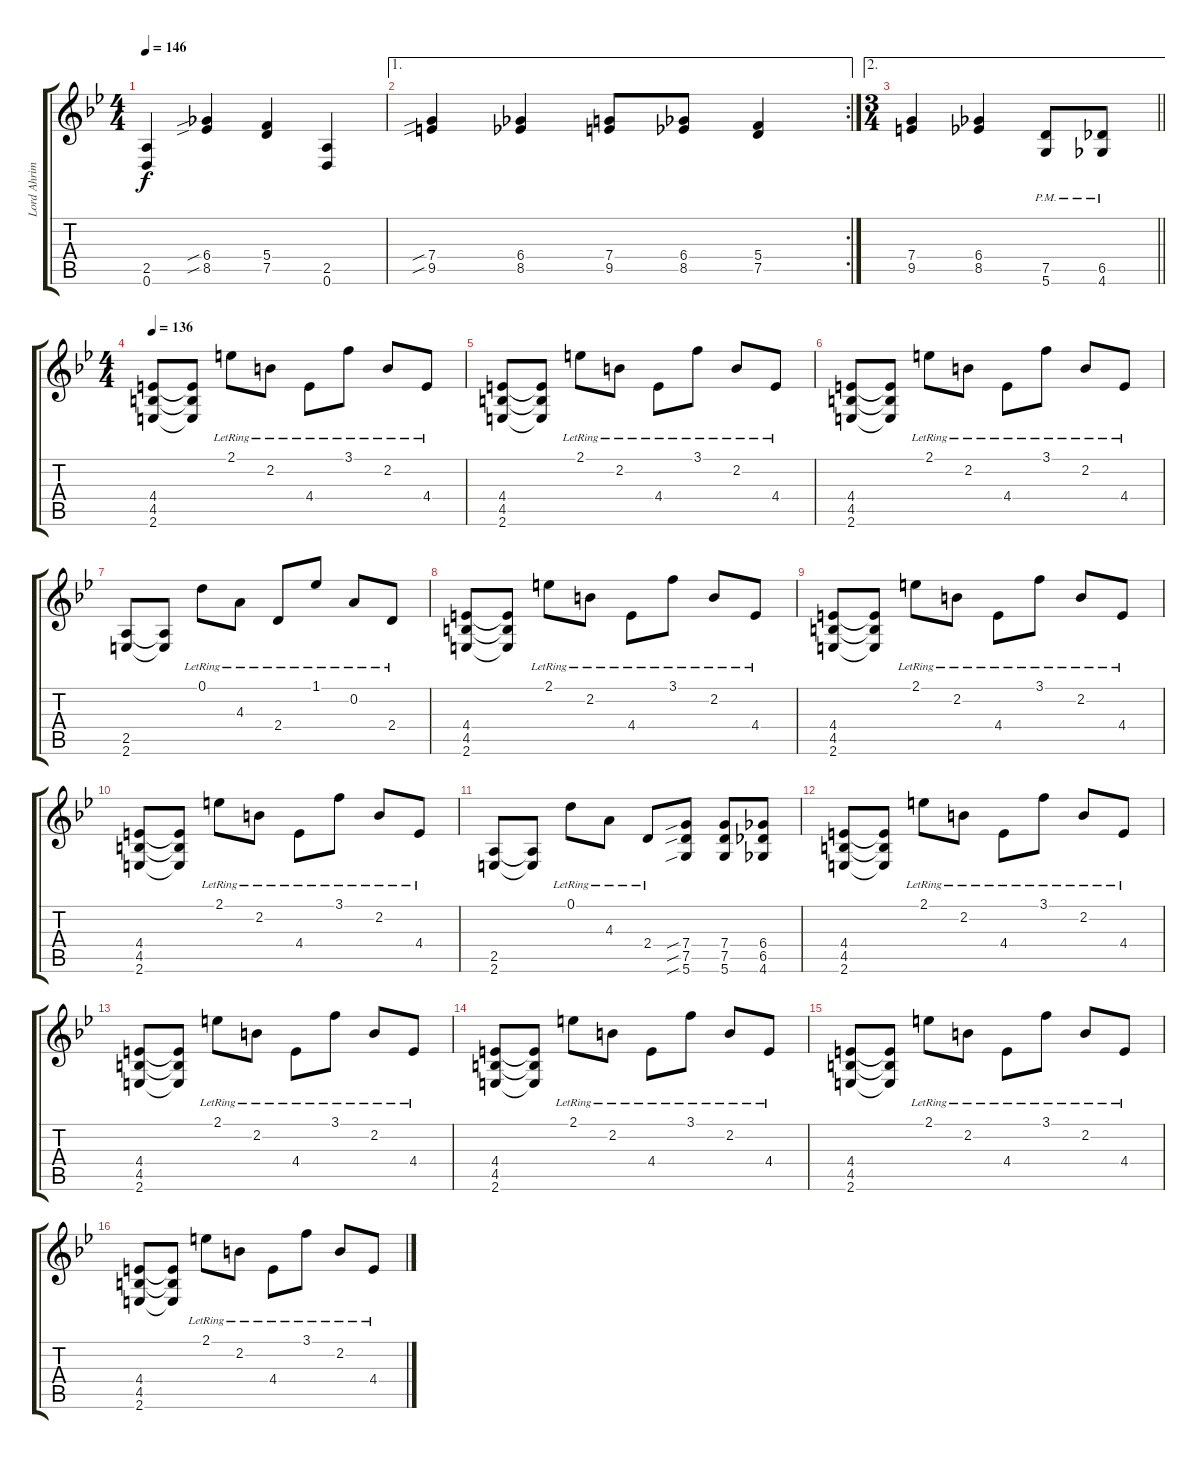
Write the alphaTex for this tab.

\track ("Lord Ahriman" "Lord Ahrim") {instrument distortionguitar}
\staff {score tabs}
\tuning (D4 A3 F3 C3 G2 D2) {hide}
\ts (4 4)
\tempo 146
\clef g2
\ks bb
(2.5 0.6).4{dy f} (6.4{sib} 8.5{sib}).4 (5.4 7.5).4 (2.5 0.6).4 |
\ae 1
\rc 2
(7.4{sib} 9.5{sib}).4 (6.4 8.5).4 (7.4 9.5).8 (6.4 8.5).8 (5.4 7.5).4 |
\ae 2
\ts (3 4)
\barLineRight lightlight
(7.4 9.5).4 (6.4 8.5).4 (7.5{pm} 5.6{pm}).8 (6.5{pm} 4.6{pm}).8 |
\ts (4 4)
\tempo 136
(4.4 4.5 2.6).8 (4.4{t} 4.5{t} 2.6{t}).8 2.1{lr}.8 2.2{lr}.8 4.4{lr}.8 3.1{lr}.8 2.2{lr}.8 4.4{lr}.8 |
(4.4 4.5 2.6).8 (4.4{t} 4.5{t} 2.6{t}).8 2.1{lr}.8 2.2{lr}.8 4.4{lr}.8 3.1{lr}.8 2.2{lr}.8 4.4{lr}.8 |
(4.4 4.5 2.6).8 (4.4{t} 4.5{t} 2.6{t}).8 2.1{lr}.8 2.2{lr}.8 4.4{lr}.8 3.1{lr}.8 2.2{lr}.8 4.4{lr}.8 |
(2.5 2.6).8 (2.5{t} 2.6{t}).8 0.1{lr}.8 4.3{lr}.8 2.4{lr}.8 1.1{lr}.8 0.2{lr}.8 2.4{lr}.8 |
(4.4 4.5 2.6).8 (4.4{t} 4.5{t} 2.6{t}).8 2.1{lr}.8 2.2{lr}.8 4.4{lr}.8 3.1{lr}.8 2.2{lr}.8 4.4{lr}.8 |
(4.4 4.5 2.6).8 (4.4{t} 4.5{t} 2.6{t}).8 2.1{lr}.8 2.2{lr}.8 4.4{lr}.8 3.1{lr}.8 2.2{lr}.8 4.4{lr}.8 |
(4.4 4.5 2.6).8 (4.4{t} 4.5{t} 2.6{t}).8 2.1{lr}.8 2.2{lr}.8 4.4{lr}.8 3.1{lr}.8 2.2{lr}.8 4.4{lr}.8 |
(2.5 2.6).8 (2.5{t} 2.6{t}).8 0.1{lr}.8 4.3{lr}.8 2.4{lr}.8 (7.4{sib} 7.5{sib} 5.6{sib}).8 (7.4 7.5 5.6).8 (6.4 6.5 4.6).8 |
(4.4 4.5 2.6).8 (4.4{t} 4.5{t} 2.6{t}).8 2.1{lr}.8 2.2{lr}.8 4.4{lr}.8 3.1{lr}.8 2.2{lr}.8 4.4{lr}.8 |
(4.4 4.5 2.6).8 (4.4{t} 4.5{t} 2.6{t}).8 2.1{lr}.8 2.2{lr}.8 4.4{lr}.8 3.1{lr}.8 2.2{lr}.8 4.4{lr}.8 |
(4.4 4.5 2.6).8 (4.4{t} 4.5{t} 2.6{t}).8 2.1{lr}.8 2.2{lr}.8 4.4{lr}.8 3.1{lr}.8 2.2{lr}.8 4.4{lr}.8 |
(4.4 4.5 2.6).8 (4.4{t} 4.5{t} 2.6{t}).8 2.1{lr}.8 2.2{lr}.8 4.4{lr}.8 3.1{lr}.8 2.2{lr}.8 4.4{lr}.8 |
(4.4 4.5 2.6).8 (4.4{t} 4.5{t} 2.6{t}).8 2.1{lr}.8 2.2{lr}.8 4.4{lr}.8 3.1{lr}.8 2.2{lr}.8 4.4{lr}.8
